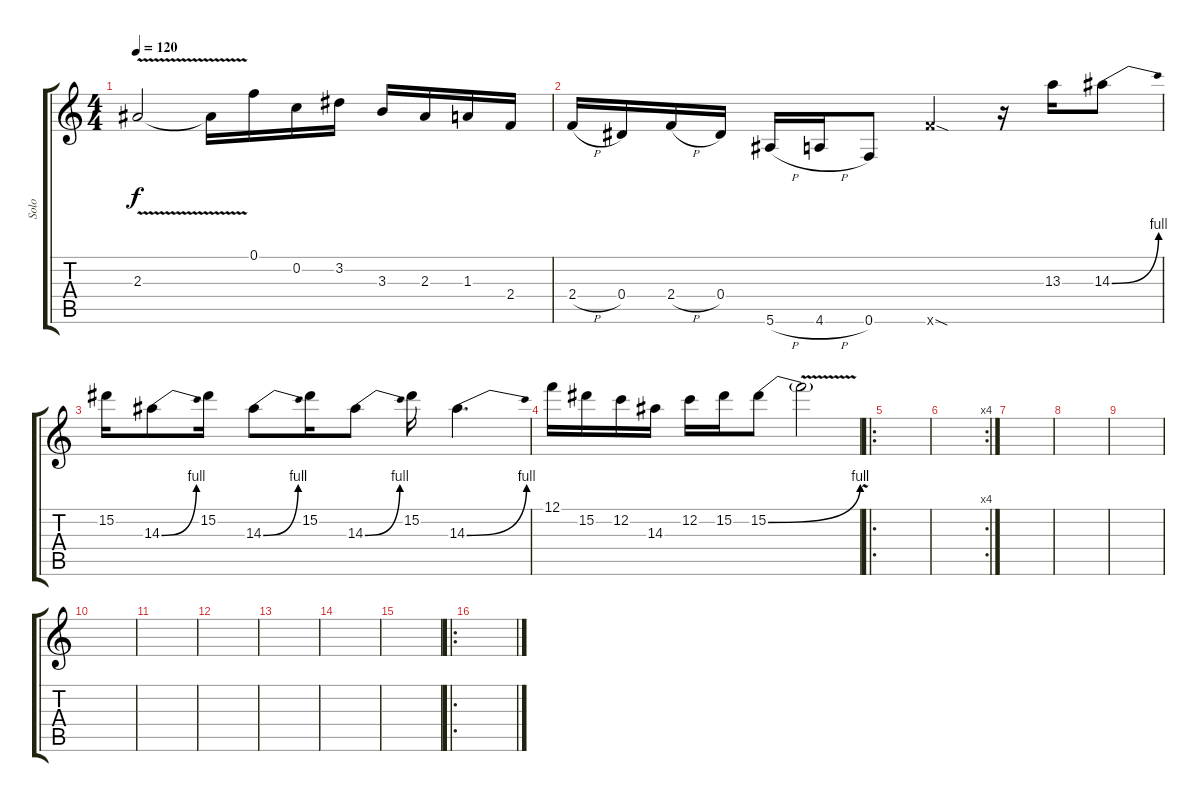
\track ("Solo" "Solo") {instrument overdrivenguitar}
\staff {score tabs}
\tuning (F4 C4 Ab3 Eb3 Bb2 F2) {hide}
\ts (4 4)
\tempo 120
\clef g2
\ks c
2.3{v}.2{dy f} 2.3{t}.16 0.1.16 0.2.16 3.2.16 3.3.16 2.3.16 1.3.16 2.4.16 |
2.4{h}.16 0.4.16 2.4{h}.16 0.4.16 5.6{h}.16 4.6{h}.16 0.6.8 12.6{sod x}.4 r.16 13.3.16 14.3{be (bend 0 0 60 4)}.8 |
15.2.16 14.3{be (bend 0 0 60 4)}.8 15.2.16 14.3{be (bend 0 0 60 4)}.8 15.2.16 14.3{be (bend 0 0 60 4)}.8 15.2.16 14.3{be (bend 0 0 60 4)}.4{d} |
12.1.16 15.2.16 12.2.16 14.3.16 12.2.16 15.2.16 15.2{be (bend 0 0 60 4)}.8 15.2{v t}.2 |
\ro
|
\rc 4
|
|
|
|
|
|
|
|
|
|
\ro
